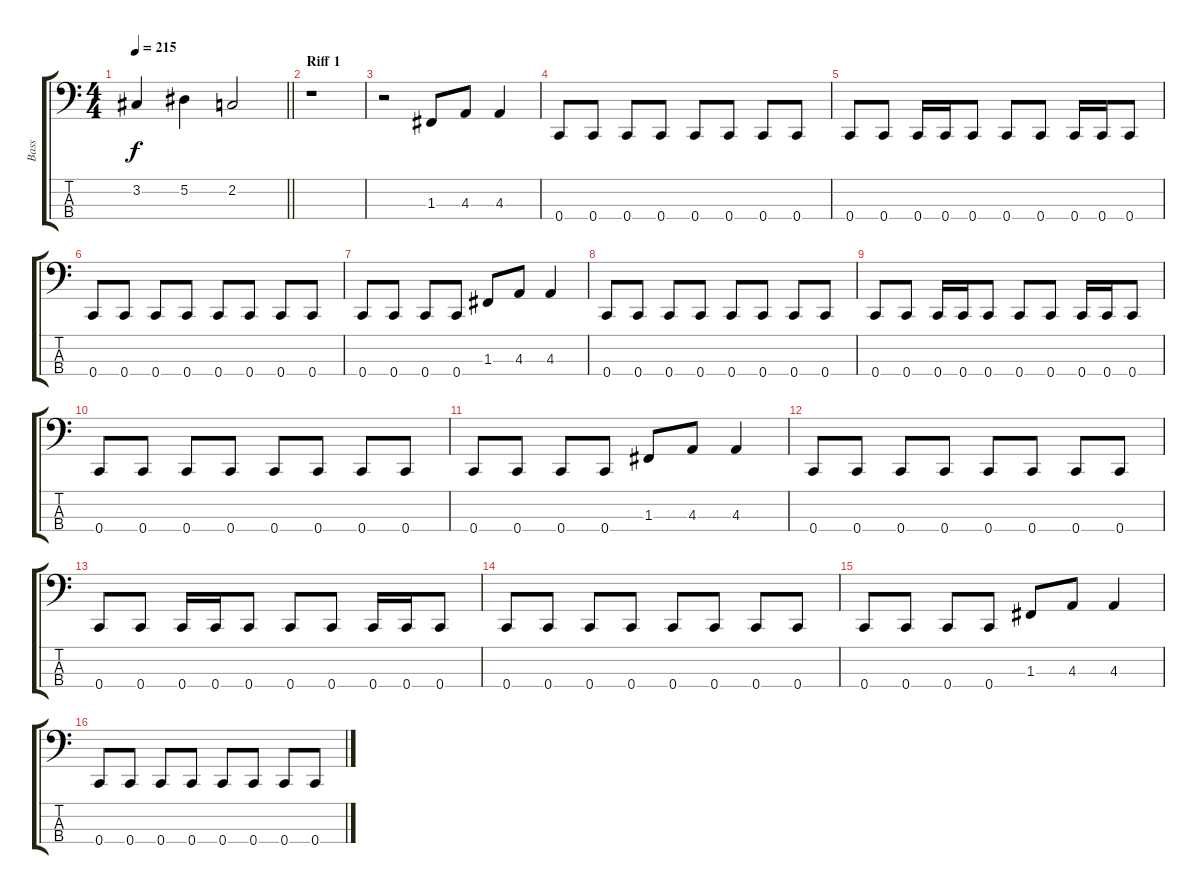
\track ("Bass" "Bass") {instrument electricbassfinger}
\staff {score tabs}
\tuning (Eb2 Bb1 F1 C1) {hide}
\ts (4 4)
\tempo 215
\clef f4
\barLineRight lightlight
\ks c
3.2{t}.4{dy f} 5.2.4 2.2.2 |
\section ("" "Riff 1")
r.1 |
r.2 1.3.8 4.3.8 4.3.4 |
0.4.8 0.4.8 0.4.8 0.4.8 0.4.8 0.4.8 0.4.8 0.4.8 |
0.4.8 0.4.8 0.4.16 0.4.16 0.4.8 0.4.8 0.4.8 0.4.16 0.4.16 0.4.8 |
0.4.8 0.4.8 0.4.8 0.4.8 0.4.8 0.4.8 0.4.8 0.4.8 |
0.4.8 0.4.8 0.4.8 0.4.8 1.3.8 4.3.8 4.3.4 |
0.4.8 0.4.8 0.4.8 0.4.8 0.4.8 0.4.8 0.4.8 0.4.8 |
0.4.8 0.4.8 0.4.16 0.4.16 0.4.8 0.4.8 0.4.8 0.4.16 0.4.16 0.4.8 |
0.4.8 0.4.8 0.4.8 0.4.8 0.4.8 0.4.8 0.4.8 0.4.8 |
0.4.8 0.4.8 0.4.8 0.4.8 1.3.8 4.3.8 4.3.4 |
0.4.8 0.4.8 0.4.8 0.4.8 0.4.8 0.4.8 0.4.8 0.4.8 |
0.4.8 0.4.8 0.4.16 0.4.16 0.4.8 0.4.8 0.4.8 0.4.16 0.4.16 0.4.8 |
0.4.8 0.4.8 0.4.8 0.4.8 0.4.8 0.4.8 0.4.8 0.4.8 |
0.4.8 0.4.8 0.4.8 0.4.8 1.3.8 4.3.8 4.3.4 |
0.4.8 0.4.8 0.4.8 0.4.8 0.4.8 0.4.8 0.4.8 0.4.8
